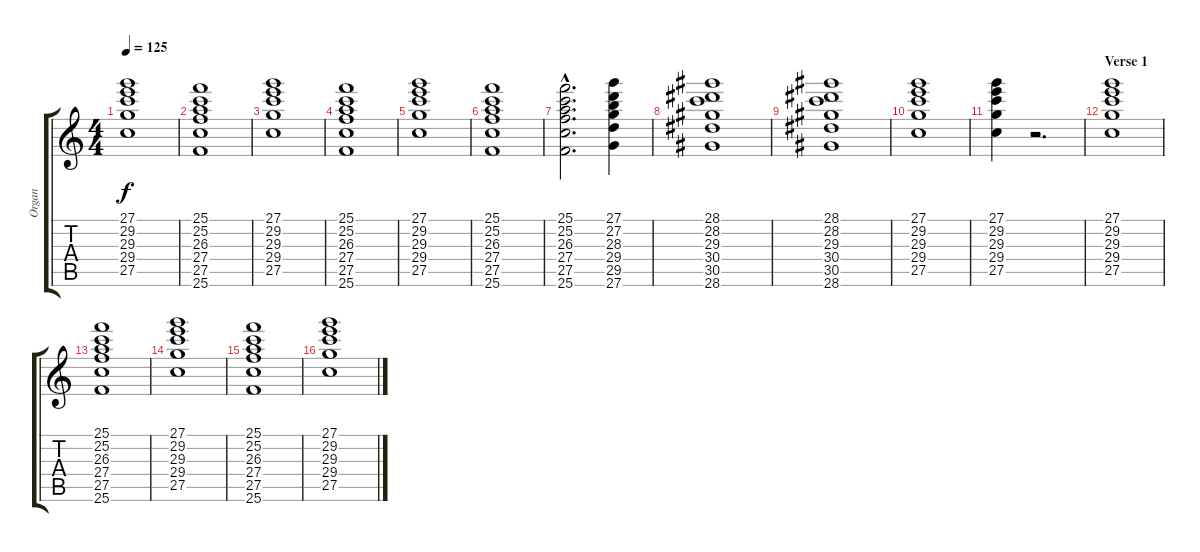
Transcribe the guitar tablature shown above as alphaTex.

\track ("Organ" "Organ") {instrument rockorgan}
\staff {score tabs}
\tuning (E4 B3 G3 D3 A2 E2) {hide}
\ts (4 4)
\tempo 125
\clef g2
\ks c
(27.1 29.2 29.3 29.4 27.5).1{dy f instrument rockorgan} |
(25.1 25.2 26.3 27.4 27.5 25.6).1 |
(27.1 29.2 29.3 29.4 27.5).1 |
(25.1 25.2 26.3 27.4 27.5 25.6).1 |
(27.1 29.2 29.3 29.4 27.5).1 |
(25.1 25.2 26.3 27.4 27.5 25.6).1 |
(25.1{hac} 25.2{hac} 26.3{hac} 27.4{hac} 27.5{hac} 25.6{hac}).2{d} (27.1 27.2 28.3 29.4 29.5 27.6).4 |
(28.1 28.2 29.3 30.4 30.5 28.6).1 |
(28.1 28.2 29.3 30.4 30.5 28.6).1 |
(27.1 29.2 29.3 29.4 27.5).1 |
(27.1 29.2 29.3 29.4 27.5).4 r.2{d} |
\section ("" "Verse 1")
(27.1 29.2 29.3 29.4 27.5).1 |
(25.1 25.2 26.3 27.4 27.5 25.6).1 |
(27.1 29.2 29.3 29.4 27.5).1 |
(25.1 25.2 26.3 27.4 27.5 25.6).1 |
(27.1 29.2 29.3 29.4 27.5).1
